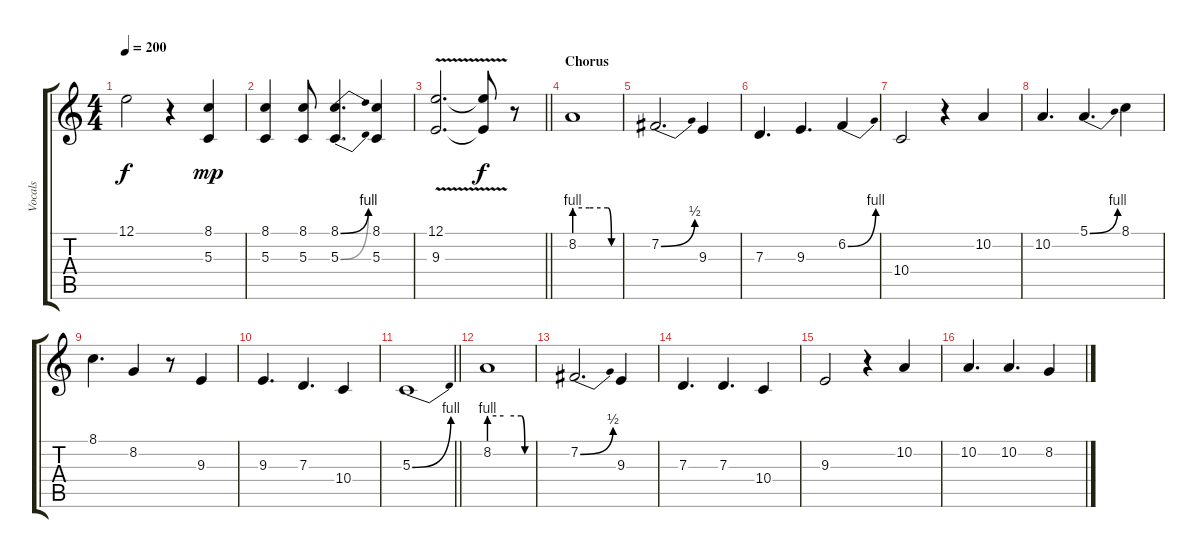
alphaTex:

\track ("Vocals" "Vocals") {instrument lead2sawtooth}
\staff {score tabs}
\tuning (E4 B3 G3 D3 A2 E2) {hide}
\ts (4 4)
\tempo 200
\clef g2
\ks c
12.1.2{dy f} r.4 (8.1 5.3).4{dy mp} |
(8.1 5.3).4 (8.1 5.3).8 (8.1{be (bend 0 0 60 4)} 5.3{be (bend 0 0 60 4)}).4{d} (8.1 5.3).4 |
\barLineRight lightlight
(12.1{v} 9.3).2{d} (12.1{t} 9.3{t}).8{dy f} r.8 |
\section ("" "Chorus")
8.2{be (custom 0 4 20 4 45 4 50 0 60 0)}.1 |
7.2{be (bend 0 0 60 2)}.2{d} 9.3.4 |
7.3.4{d} 9.3.4{d} 6.2{be (bend 0 0 60 4)}.4 |
10.4.2 r.4 10.2.4 |
10.2.4{d} 5.1{be (bend 0 0 60 4)}.4{d} 8.1.4 |
8.1.4{d} 8.2.4 r.8 9.3.4 |
9.3.4{d} 7.3.4{d} 10.4.4 |
\barLineRight lightlight
5.3{be (bend 0 0 60 4)}.1 |
\section ("" "")
8.2{be (custom 0 4 20 4 45 4 50 0 60 0)}.1 |
7.2{be (bend 0 0 60 2)}.2{d} 9.3.4 |
7.3.4{d} 7.3.4{d} 10.4.4 |
9.3.2 r.4 10.2.4 |
10.2.4{d} 10.2.4{d} 8.2.4
